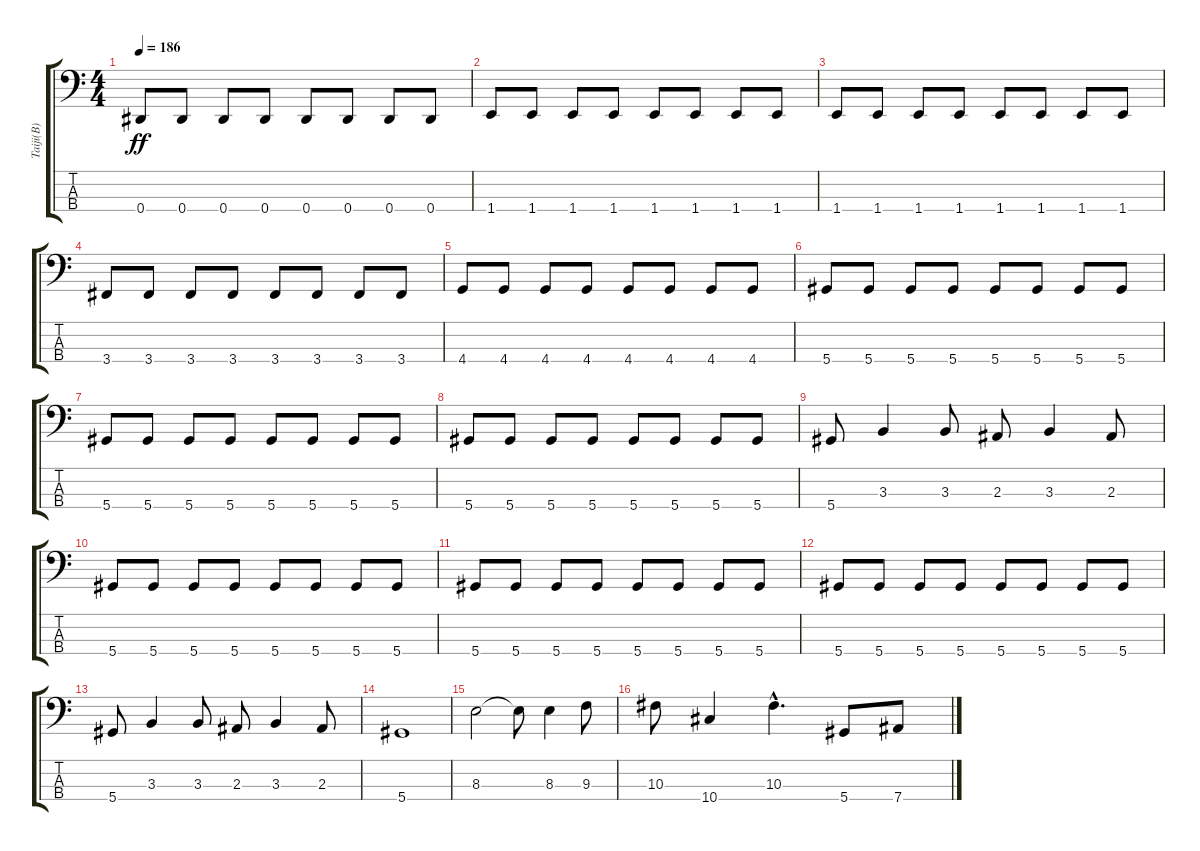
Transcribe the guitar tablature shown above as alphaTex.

\track ("Taiji(B)" "Taiji(B)") {instrument electricbasspick}
\staff {score tabs}
\tuning (Gb2 Db2 Ab1 Eb1) {hide}
\ts (4 4)
\tempo 186
\clef f4
\ks c
0.4.8{dy ff} 0.4.8 0.4.8 0.4.8 0.4.8 0.4.8 0.4.8 0.4.8 |
1.4.8 1.4.8 1.4.8 1.4.8 1.4.8 1.4.8 1.4.8 1.4.8 |
1.4.8 1.4.8 1.4.8 1.4.8 1.4.8 1.4.8 1.4.8 1.4.8 |
3.4.8 3.4.8 3.4.8 3.4.8 3.4.8 3.4.8 3.4.8 3.4.8 |
4.4.8 4.4.8 4.4.8 4.4.8 4.4.8 4.4.8 4.4.8 4.4.8 |
5.4.8 5.4.8 5.4.8 5.4.8 5.4.8 5.4.8 5.4.8 5.4.8 |
5.4.8 5.4.8 5.4.8 5.4.8 5.4.8 5.4.8 5.4.8 5.4.8 |
5.4.8 5.4.8 5.4.8 5.4.8 5.4.8 5.4.8 5.4.8 5.4.8 |
5.4.8 3.3.4 3.3.8 2.3.8 3.3.4 2.3.8 |
5.4.8 5.4.8 5.4.8 5.4.8 5.4.8 5.4.8 5.4.8 5.4.8 |
5.4.8 5.4.8 5.4.8 5.4.8 5.4.8 5.4.8 5.4.8 5.4.8 |
5.4.8 5.4.8 5.4.8 5.4.8 5.4.8 5.4.8 5.4.8 5.4.8 |
5.4.8 3.3.4 3.3.8 2.3.8 3.3.4 2.3.8 |
5.4.1 |
8.3.2 8.3{t}.8 8.3.4 9.3.8 |
10.3.8 10.4.4 10.3{hac}.4{d} 5.4.8 7.4.8
